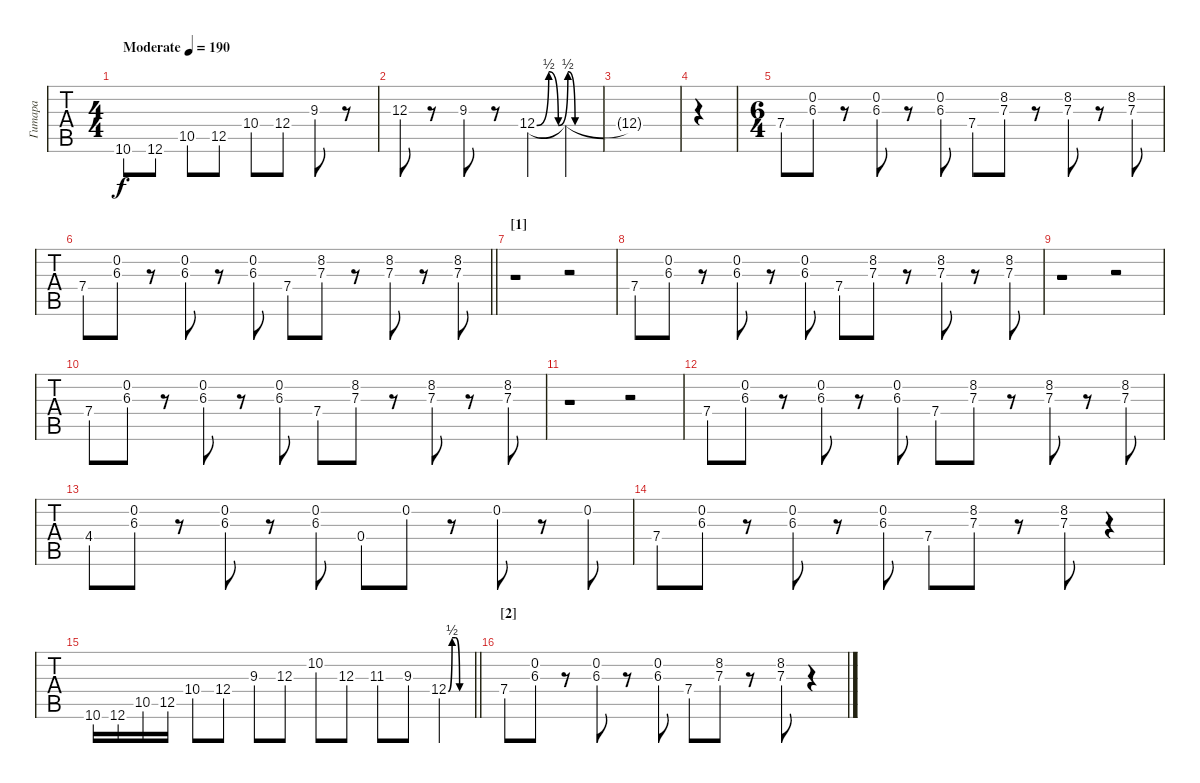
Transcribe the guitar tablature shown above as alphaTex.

\track ("Гитара" "Гитара") {instrument electricguitarclean}
\staff {tabs}
\tuning (E4 B3 G3 D3 A2 E2) {hide}
\ts (4 4)
\tempo (190 "Moderate")
\tempo 125
\tempo (190 "Moderate")
\clef g2
\ks c
10.6.8{dy f instrument electricguitarclean} 12.6.8 10.5.8 12.5.8 10.4.8 12.4.8 9.3.8 r.8 |
12.3.8 r.8 9.3.8 r.8 12.4{be (custom 0 0 5 2 9 0 13 2 16 0 31 0 40 0 60 0)}.4 12.4{t}.4 |
12.4{t}.1 |
|
\ts (6 4)
7.4.8 (0.2 6.3).8 r.8 (0.2 6.3).8 r.8 (0.2 6.3).8 7.4.8 (8.2 7.3).8 r.8 (8.2 7.3).8 r.8 (8.2 7.3).8 |
\barLineRight lightlight
7.4.8 (0.2 6.3).8 r.8 (0.2 6.3).8 r.8 (0.2 6.3).8 7.4.8 (8.2 7.3).8 r.8 (8.2 7.3).8 r.8 (8.2 7.3).8 |
\section ("" "[1]")
r.1 r.2 |
7.4.8 (0.2 6.3).8 r.8 (0.2 6.3).8 r.8 (0.2 6.3).8 7.4.8 (8.2 7.3).8 r.8 (8.2 7.3).8 r.8 (8.2 7.3).8 |
r.1 r.2 |
7.4.8 (0.2 6.3).8 r.8 (0.2 6.3).8 r.8 (0.2 6.3).8 7.4.8 (8.2 7.3).8 r.8 (8.2 7.3).8 r.8 (8.2 7.3).8 |
r.1 r.2 |
7.4.8 (0.2 6.3).8 r.8 (0.2 6.3).8 r.8 (0.2 6.3).8 7.4.8 (8.2 7.3).8 r.8 (8.2 7.3).8 r.8 (8.2 7.3).8 |
4.4.8 (0.2 6.3).8 r.8 (0.2 6.3).8 r.8 (0.2 6.3).8 0.4.8 0.2.8 r.8 0.2.8 r.8 0.2.8 |
7.4.8 (0.2 6.3).8 r.8 (0.2 6.3).8 r.8 (0.2 6.3).8 7.4.8 (8.2 7.3).8 r.8 (8.2 7.3).8 r.4 |
\barLineRight lightlight
10.6.16 12.6.16 10.5.16 12.5.16 10.4.8 12.4.8 9.3.8 12.3.8 10.2.8 12.3.8 11.3.8 9.3.8 12.4{be (custom 0 0 10 2 20 2 30 0 60 0)}.4 |
\section ("" "[2]")
7.4.8 (0.2 6.3).8 r.8 (0.2 6.3).8 r.8 (0.2 6.3).8 7.4.8 (8.2 7.3).8 r.8 (8.2 7.3).8 r.4
